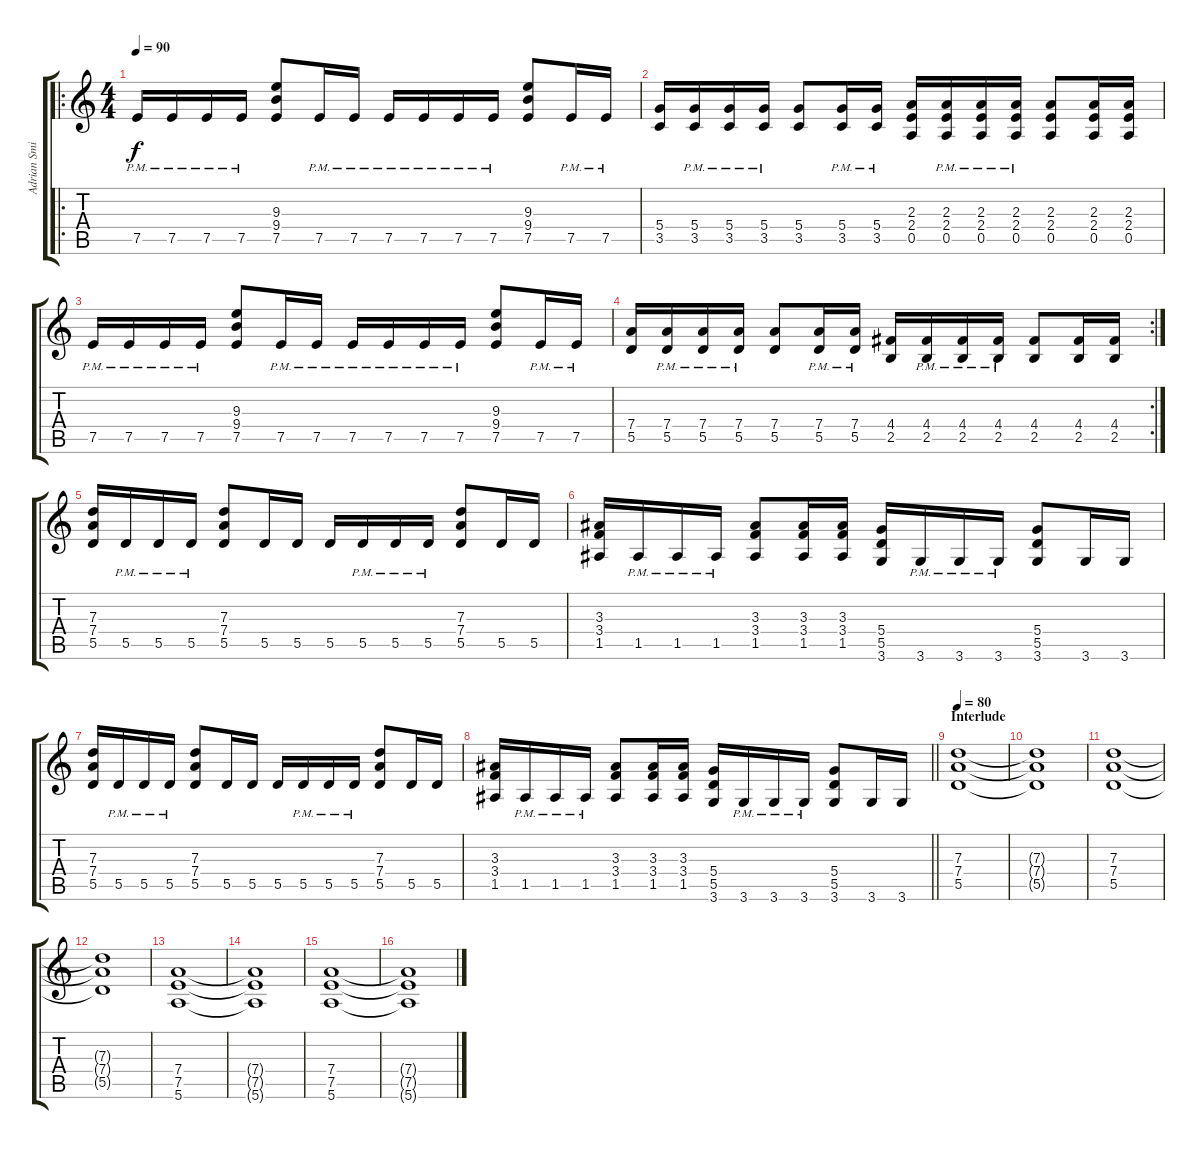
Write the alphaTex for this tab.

\track ("Adrian Smith" "Adrian Smi") {instrument distortionguitar}
\staff {score tabs}
\tuning (E4 B3 G3 D3 A2 E2) {hide}
\ro
\ts (4 4)
\tempo 90
\clef g2
\ks c
7.5{pm}.16{dy f} 7.5{pm}.16 7.5{pm}.16 7.5{pm}.16 (9.3 9.4 7.5).8 7.5{pm}.16 7.5{pm}.16 7.5{pm}.16 7.5{pm}.16 7.5{pm}.16 7.5{pm}.16 (9.3 9.4 7.5).8 7.5{pm}.16 7.5{pm}.16 |
(5.4 3.5).16 (5.4{pm} 3.5{pm}).16 (5.4{pm} 3.5{pm}).16 (5.4{pm} 3.5{pm}).16 (5.4 3.5).8 (5.4{pm} 3.5{pm}).16 (5.4{pm} 3.5{pm}).16 (2.3 2.4 0.5).16 (2.3{pm} 2.4{pm} 0.5{pm}).16 (2.3{pm} 2.4{pm} 0.5{pm}).16 (2.3{pm} 2.4{pm} 0.5{pm}).16 (2.3 2.4 0.5).8 (2.3 2.4 0.5).16 (2.3 2.4 0.5).16 |
7.5{pm}.16 7.5{pm}.16 7.5{pm}.16 7.5{pm}.16 (9.3 9.4 7.5).8 7.5{pm}.16 7.5{pm}.16 7.5{pm}.16 7.5{pm}.16 7.5{pm}.16 7.5{pm}.16 (9.3 9.4 7.5).8 7.5{pm}.16 7.5{pm}.16 |
\rc 2
(7.4 5.5).16 (7.4{pm} 5.5{pm}).16 (7.4{pm} 5.5{pm}).16 (7.4{pm} 5.5{pm}).16 (7.4 5.5).8 (7.4{pm} 5.5{pm}).16 (7.4{pm} 5.5{pm}).16 (4.4 2.5).16 (4.4{pm} 2.5{pm}).16 (4.4{pm} 2.5{pm}).16 (4.4{pm} 2.5{pm}).16 (4.4 2.5).8 (4.4 2.5).16 (4.4 2.5).16 |
(7.3 7.4 5.5).16 5.5{pm}.16 5.5{pm}.16 5.5{pm}.16 (7.3 7.4 5.5).8 5.5.16 5.5.16 5.5.16 5.5{pm}.16 5.5{pm}.16 5.5{pm}.16 (7.3 7.4 5.5).8 5.5.16 5.5.16 |
(3.3 3.4 1.5).16 1.5{pm}.16 1.5{pm}.16 1.5{pm}.16 (3.3 3.4 1.5).8 (3.3 3.4 1.5).16 (3.3 3.4 1.5).16 (5.4 5.5 3.6).16 3.6{pm}.16 3.6{pm}.16 3.6{pm}.16 (5.4 5.5 3.6).8 3.6.16 3.6.16 |
(7.3 7.4 5.5).16 5.5{pm}.16 5.5{pm}.16 5.5{pm}.16 (7.3 7.4 5.5).8 5.5.16 5.5.16 5.5.16 5.5{pm}.16 5.5{pm}.16 5.5{pm}.16 (7.3 7.4 5.5).8 5.5.16 5.5.16 |
\barLineRight lightlight
(3.3 3.4 1.5).16 1.5{pm}.16 1.5{pm}.16 1.5{pm}.16 (3.3 3.4 1.5).8 (3.3 3.4 1.5).16 (3.3 3.4 1.5).16 (5.4 5.5 3.6).16 3.6{pm}.16 3.6{pm}.16 3.6{pm}.16 (5.4 5.5 3.6).8 3.6.16 3.6.16 |
\section ("" "Interlude")
\tempo 80
(7.3 7.4 5.5).1 |
(7.3{t} 7.4{t} 5.5{t}).1 |
(7.3 7.4 5.5).1 |
(7.3{t} 7.4{t} 5.5{t}).1 |
(7.4 7.5 5.6).1 |
(7.4{t} 7.5{t} 5.6{t}).1 |
(7.4 7.5 5.6).1 |
(7.4{t} 7.5{t} 5.6{t}).1
